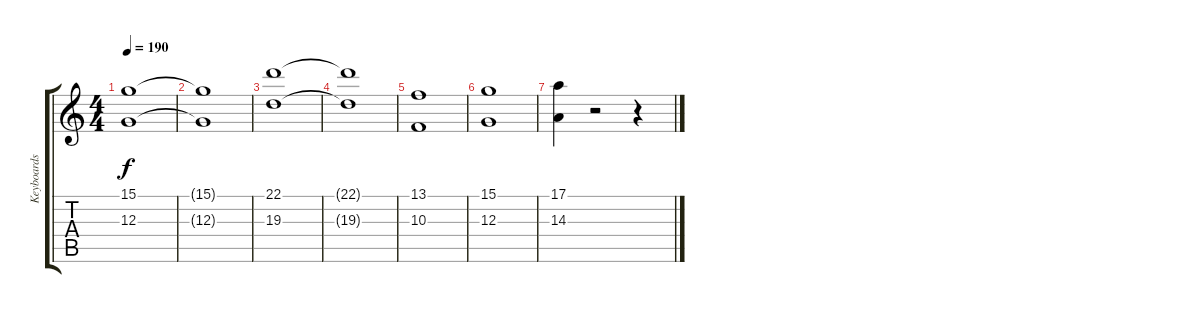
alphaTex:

\track ("Keyboards 1" "Keyboards ") {instrument stringensemble1}
\staff {score tabs}
\tuning (E4 B3 G3 D3 A2 E2) {hide}
\ts (4 4)
\tempo 190
\clef g2
\ks c
(15.1 12.3).1{dy f} |
(15.1{t} 12.3{t}).1 |
(22.1 19.3).1 |
(22.1{t} 19.3{t}).1 |
(13.1 10.3).1 |
(15.1 12.3).1 |
(17.1 14.3).4 r.2 r.4
